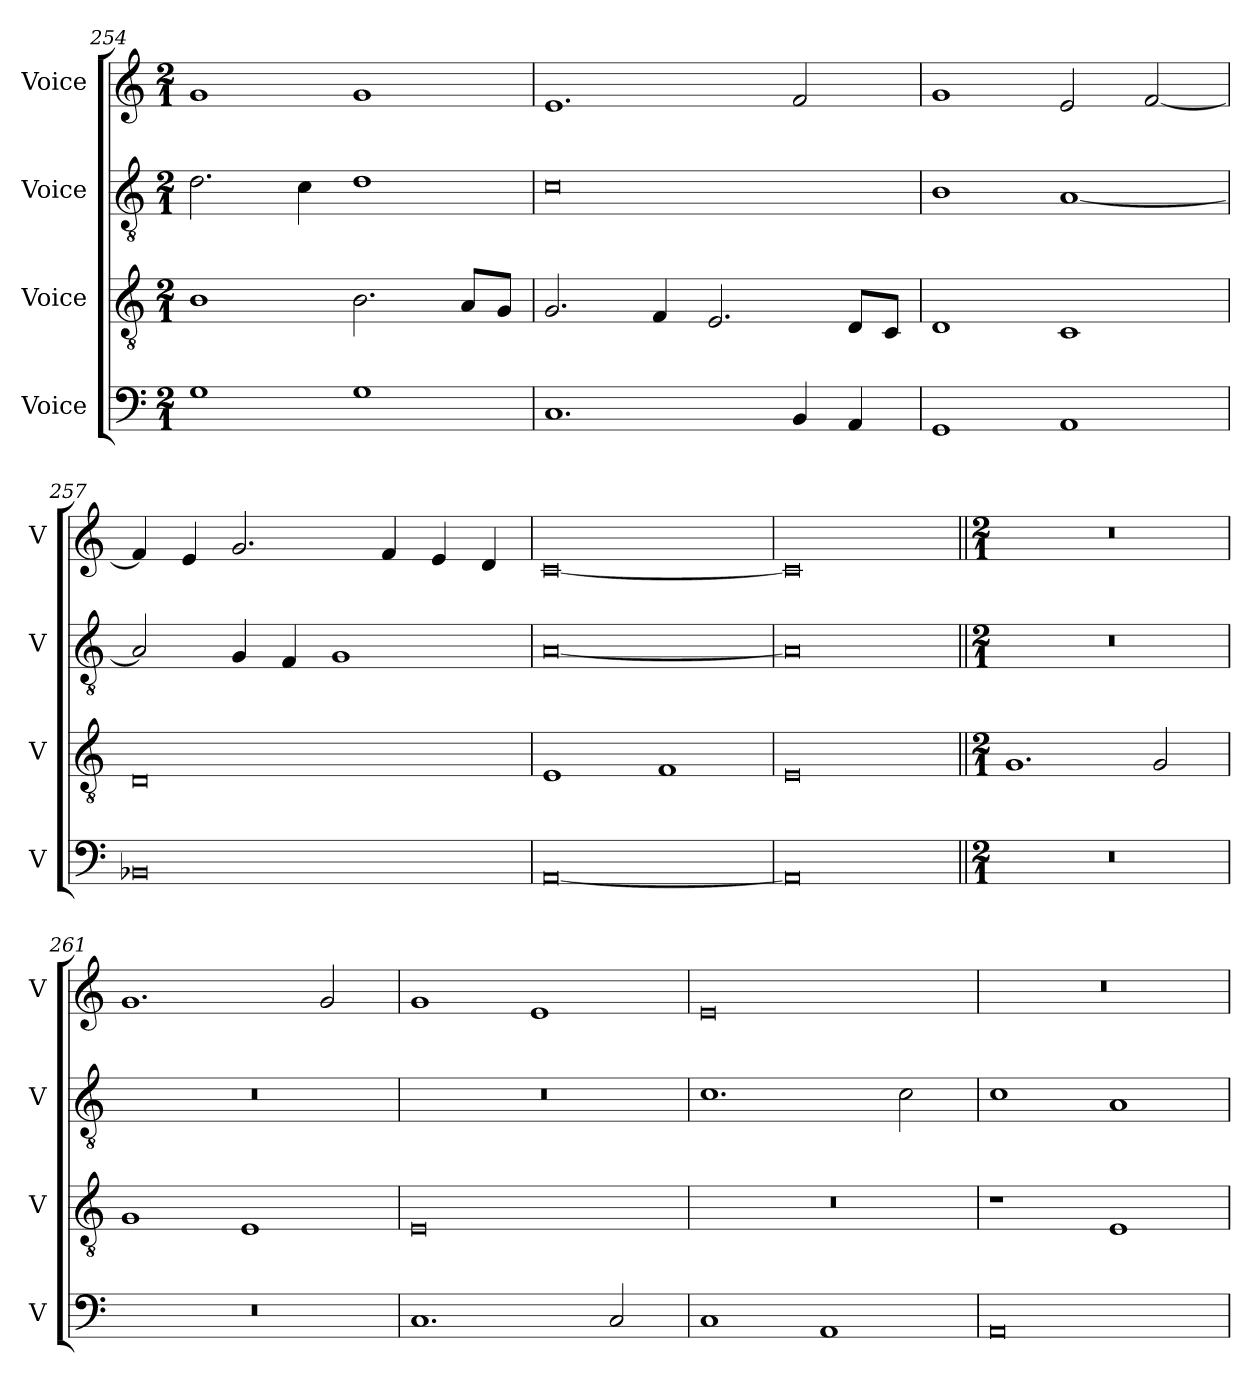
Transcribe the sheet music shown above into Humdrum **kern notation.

**kern	**kern	**kern	**kern
*part4	*part3	*part2	*part1
*staff4	*staff3	*staff2	*staff1
*I"Voice	*I"Voice	*I"Voice	*I"Voice
*I'V	*I'V	*I'V	*I'V
*clefF4	*clefGv2	*clefGv2	*clefG2
*k[]	*k[]	*k[]	*k[]
*M2/1	*M2/1	*M2/1	*M2/1
=254	=254	=254	=254
1G	1B	2.d\	1g
.	.	4c\	.
1G	2.B\	1d	1g
.	8A/L	.	.
.	8G/J	.	.
=255	=255	=255	=255
1.C	2.G/	0c	1.e
.	4F/	.	.
.	2.E/	.	.
4BB/	.	.	2f/
4AA/	8D/L	.	.
.	8C/J	.	.
=256	=256	=256	=256
1GG	1D	1B	1g
1AA	1C	[1A	2e/
.	.	.	[2f/
=257	=257	=257	=257
0BB-X	0D	2A/]	4f/]
.	.	.	4e/
.	.	4G/	2.g/
.	.	4F/	.
.	.	1G	.
.	.	.	4f/
.	.	.	4e/
.	.	.	4d/
=258	=258	=258	=258
[0AA	1E	[0A	[0c
.	1F	.	.
=259	=259	=259	=259
0AA]	0E	0A]	0c]
!!LO:LB:g=z
=260||	=260||	=260||	=260||
*M2/1	*M2/1	*M2/1	*M2/1
0r	1.G	0r	0r
.	2G/	.	.
=261	=261	=261	=261
0r	1G	0r	1.g
.	1E	.	.
.	.	.	2g/
=262	=262	=262	=262
1.C	0E	0r	1g
.	.	.	1e
2C/	.	.	.
=263	=263	=263	=263
1C	0r	1.c	0e
1AA	.	.	.
.	.	2c\	.
=264	=264	=264	=264
0AA	1r	1c	0r
.	1E	1A	.
=	=	=	=
*-	*-	*-	*-
